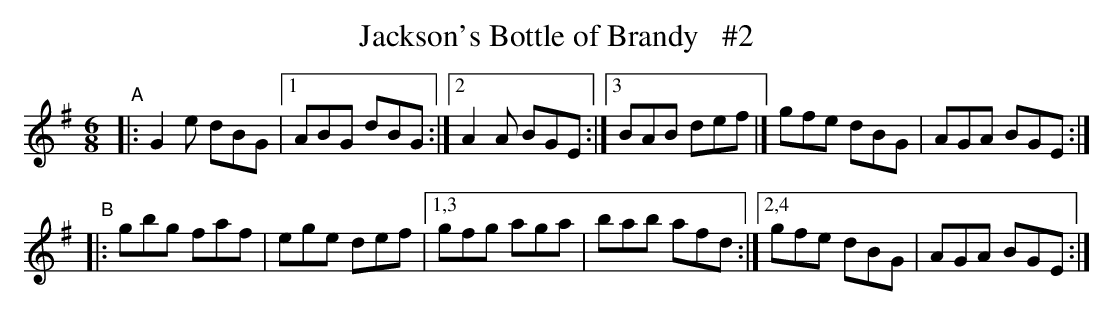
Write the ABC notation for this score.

X:1
T: Jackson's Bottle of Brandy   #2
M: 6/8
L: 1/8
K: Em
"^A"\
|: G2e dBG |[1 ABG dBG :|[2 A2A BGE :|[3 BAB def |] gfe dBG | AGA BGE :|
"^B"\
|: gbg faf | ege def |[1,3 gfg aga | bab afd :|[2,4 gfe dBG | AGA BGE :|
